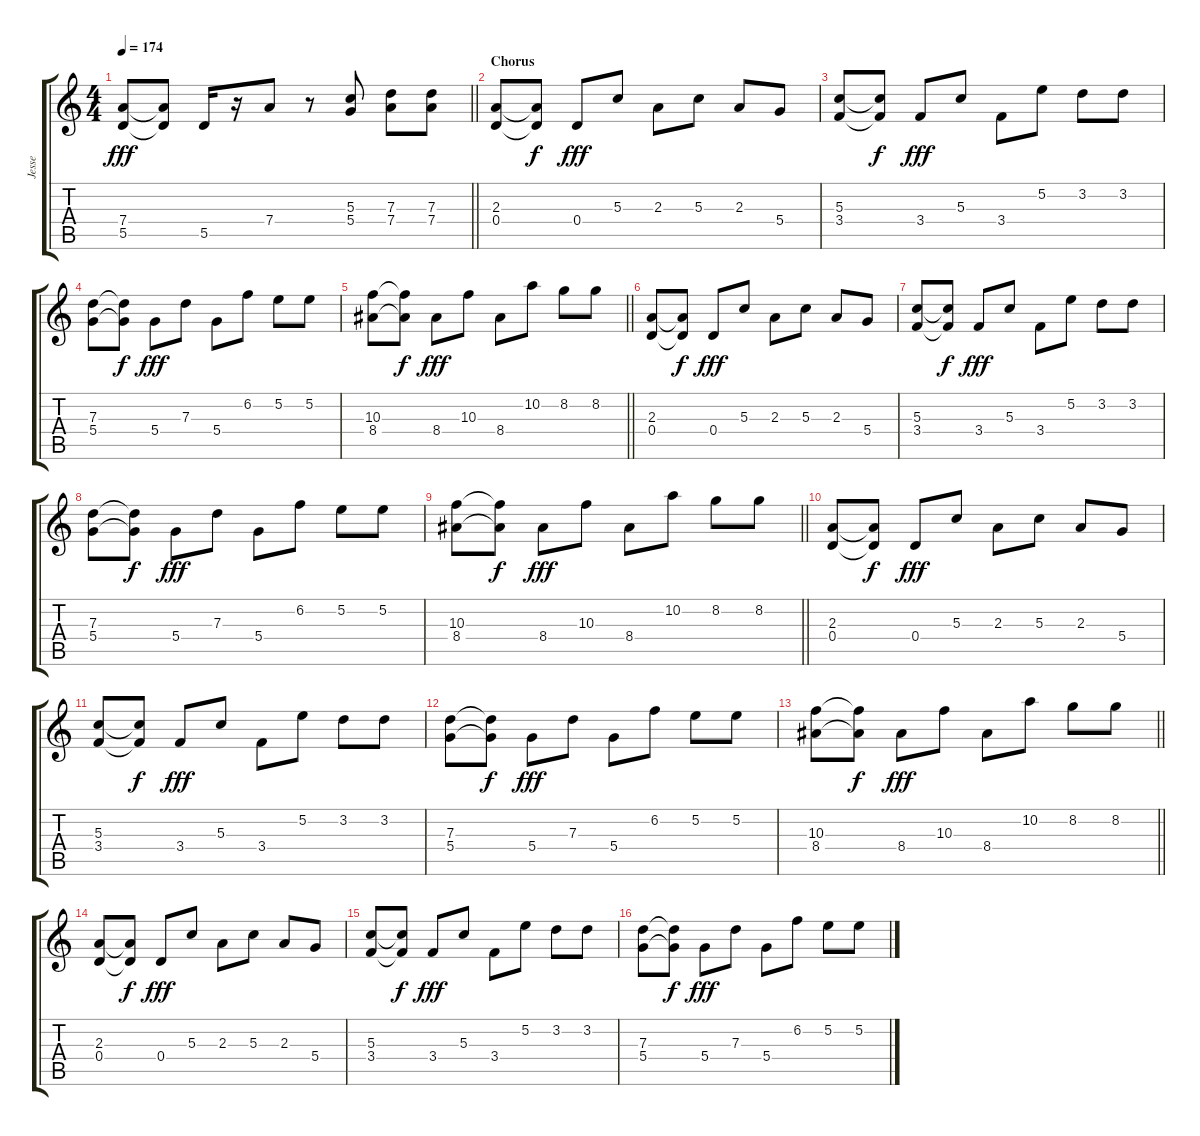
\track ("Jesse" "Jesse") {instrument distortionguitar}
\staff {score tabs}
\tuning (E4 B3 G3 D3 A2 D2) {hide}
\ts (4 4)
\tempo 174
\clef g2
\barLineRight lightlight
\ks c
(7.4 5.5).8{dy fff} (7.4{t} 5.5{t}).8 5.5.16 r.16 7.4.8 r.8 (5.3 5.4).8 (7.3 7.4).8 (7.3 7.4).8 |
\section ("" "Chorus")
(2.3 0.4).8 (2.3{t} 0.4{t}).8{dy f} 0.4.8{dy fff} 5.3.8 2.3.8 5.3.8 2.3.8 5.4.8 |
(5.3 3.4).8 (5.3{t} 3.4{t}).8{dy f} 3.4.8{dy fff} 5.3.8 3.4.8 5.2.8 3.2.8 3.2.8 |
(7.3 5.4).8 (7.3{t} 5.4{t}).8{dy f} 5.4.8{dy fff} 7.3.8 5.4.8 6.2.8 5.2.8 5.2.8 |
\barLineRight lightlight
(10.3 8.4).8 (10.3{t} 8.4{t}).8{dy f} 8.4.8{dy fff} 10.3.8 8.4.8 10.2.8 8.2.8 8.2.8 |
(2.3 0.4).8 (2.3{t} 0.4{t}).8{dy f} 0.4.8{dy fff} 5.3.8 2.3.8 5.3.8 2.3.8 5.4.8 |
(5.3 3.4).8 (5.3{t} 3.4{t}).8{dy f} 3.4.8{dy fff} 5.3.8 3.4.8 5.2.8 3.2.8 3.2.8 |
(7.3 5.4).8 (7.3{t} 5.4{t}).8{dy f} 5.4.8{dy fff} 7.3.8 5.4.8 6.2.8 5.2.8 5.2.8 |
\barLineRight lightlight
(10.3 8.4).8 (10.3{t} 8.4{t}).8{dy f} 8.4.8{dy fff} 10.3.8 8.4.8 10.2.8 8.2.8 8.2.8 |
(2.3 0.4).8 (2.3{t} 0.4{t}).8{dy f} 0.4.8{dy fff} 5.3.8 2.3.8 5.3.8 2.3.8 5.4.8 |
(5.3 3.4).8 (5.3{t} 3.4{t}).8{dy f} 3.4.8{dy fff} 5.3.8 3.4.8 5.2.8 3.2.8 3.2.8 |
(7.3 5.4).8 (7.3{t} 5.4{t}).8{dy f} 5.4.8{dy fff} 7.3.8 5.4.8 6.2.8 5.2.8 5.2.8 |
\barLineRight lightlight
(10.3 8.4).8 (10.3{t} 8.4{t}).8{dy f} 8.4.8{dy fff} 10.3.8 8.4.8 10.2.8 8.2.8 8.2.8 |
(2.3 0.4).8 (2.3{t} 0.4{t}).8{dy f} 0.4.8{dy fff} 5.3.8 2.3.8 5.3.8 2.3.8 5.4.8 |
(5.3 3.4).8 (5.3{t} 3.4{t}).8{dy f} 3.4.8{dy fff} 5.3.8 3.4.8 5.2.8 3.2.8 3.2.8 |
(7.3 5.4).8 (7.3{t} 5.4{t}).8{dy f} 5.4.8{dy fff} 7.3.8 5.4.8 6.2.8 5.2.8 5.2.8
